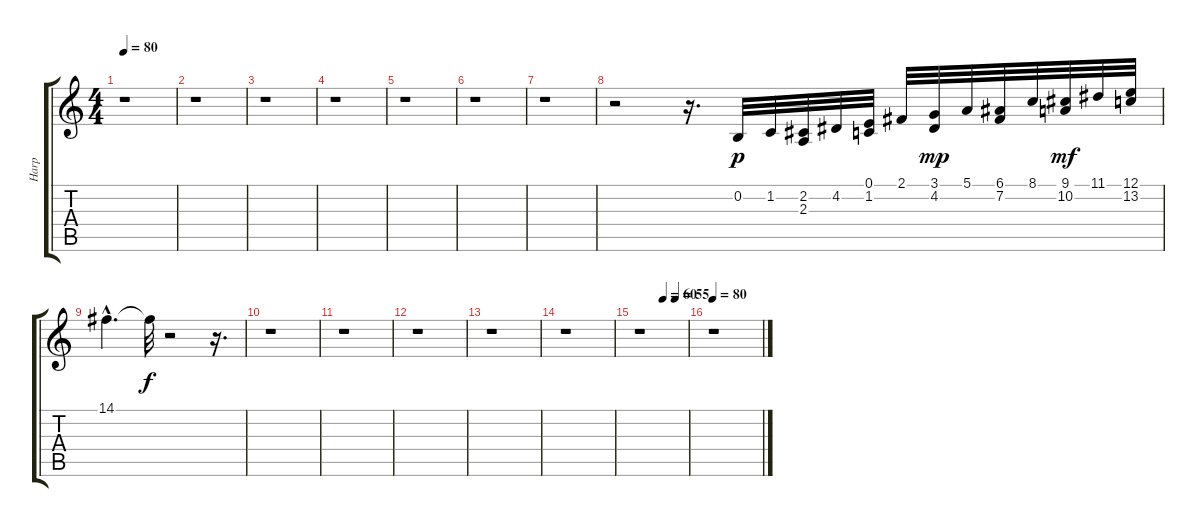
\track ("Harp" "Harp") {instrument orchestralharp}
\staff {score tabs}
\tuning (E4 B3 G3 D3 A2 E2) {hide}
\ts (4 4)
\tempo 80
\clef g2
\ks c
r.1{dy f} |
r.1 |
r.1 |
r.1 |
r.1 |
r.1 |
r.1 |
r.2 r.16{d} 0.2.32{dy p} 1.2.32 (2.2 2.3).32 4.2.32 (0.1 1.2).32 2.1.32 (3.1 4.2).32{dy mp} 5.1.32 (6.1 7.2).32 8.1.32 (9.1 10.2).32{dy mf} 11.1.32 (12.1 13.2).32 |
14.1{hac}.4{d} 14.1{t}.32{dy f} r.2 r.16{d} |
r.1 |
r.1 |
r.1 |
r.1 |
r.1 |
\tempo (60 0.5)
\tempo (55 0.75)
r.1 |
\tempo 81
\tempo 80
r.1
